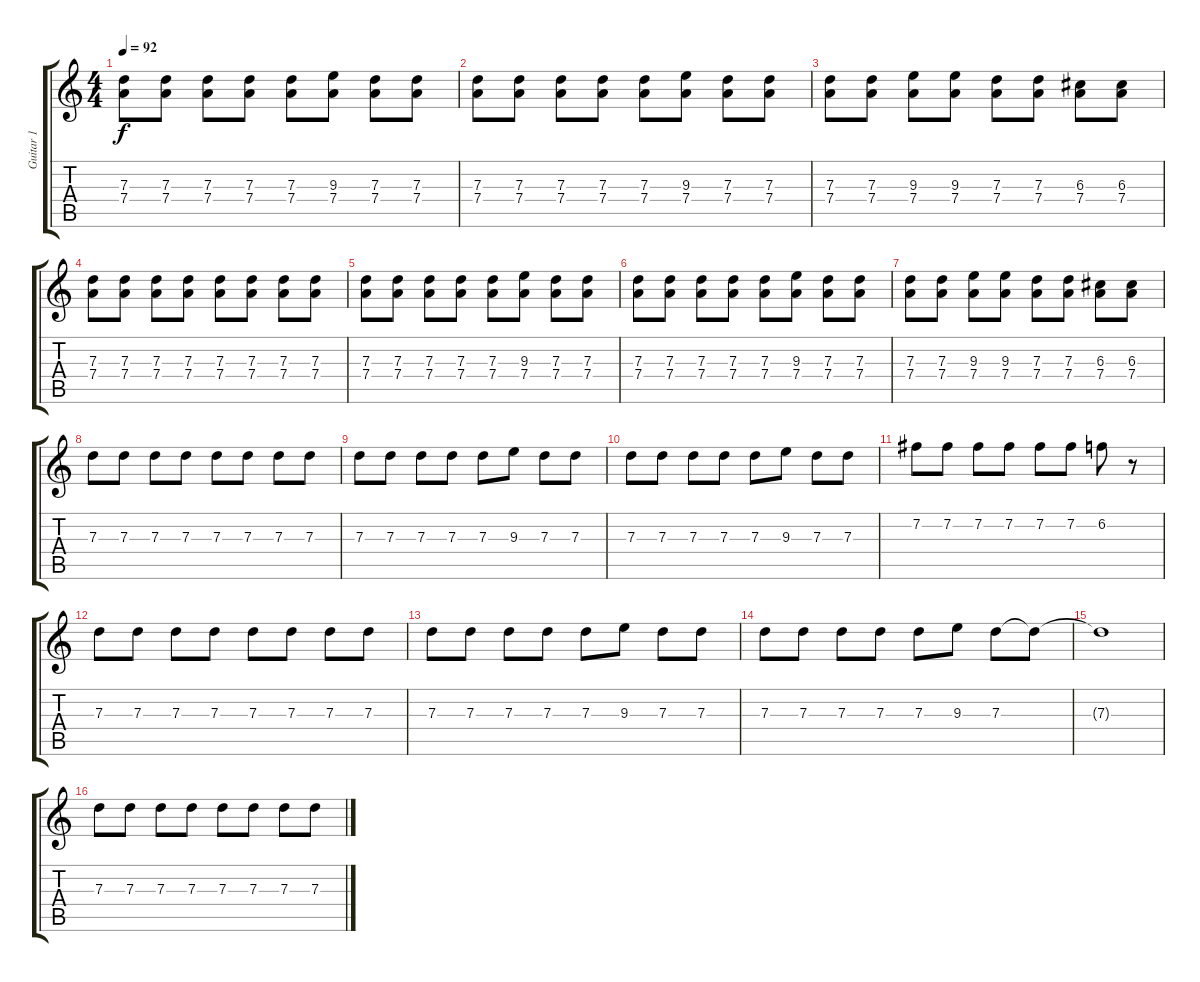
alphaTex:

\track ("Guitar 1" "Guitar 1") {instrument electricguitarclean}
\staff {score tabs}
\tuning (E4 B3 G3 D3 A2 E2) {hide}
\ts (4 4)
\tempo 92
\clef g2
\ks c
(7.3 7.4).8{dy f} (7.3 7.4).8 (7.3 7.4).8 (7.3 7.4).8 (7.3 7.4).8 (9.3 7.4).8 (7.3 7.4).8 (7.3 7.4).8 |
(7.3 7.4).8 (7.3 7.4).8 (7.3 7.4).8 (7.3 7.4).8 (7.3 7.4).8 (9.3 7.4).8 (7.3 7.4).8 (7.3 7.4).8 |
(7.3 7.4).8 (7.3 7.4).8 (9.3 7.4).8 (9.3 7.4).8 (7.3 7.4).8 (7.3 7.4).8 (6.3 7.4).8 (6.3 7.4).8 |
(7.3 7.4).8 (7.3 7.4).8 (7.3 7.4).8 (7.3 7.4).8 (7.3 7.4).8 (7.3 7.4).8 (7.3 7.4).8 (7.3 7.4).8 |
(7.3 7.4).8 (7.3 7.4).8 (7.3 7.4).8 (7.3 7.4).8 (7.3 7.4).8 (9.3 7.4).8 (7.3 7.4).8 (7.3 7.4).8 |
(7.3 7.4).8 (7.3 7.4).8 (7.3 7.4).8 (7.3 7.4).8 (7.3 7.4).8 (9.3 7.4).8 (7.3 7.4).8 (7.3 7.4).8 |
(7.3 7.4).8 (7.3 7.4).8 (9.3 7.4).8 (9.3 7.4).8 (7.3 7.4).8 (7.3 7.4).8 (6.3 7.4).8 (6.3 7.4).8 |
7.3.8 7.3.8 7.3.8 7.3.8 7.3.8 7.3.8 7.3.8 7.3.8 |
7.3.8 7.3.8 7.3.8 7.3.8 7.3.8 9.3.8 7.3.8 7.3.8 |
7.3.8 7.3.8 7.3.8 7.3.8 7.3.8 9.3.8 7.3.8 7.3.8 |
7.2.8 7.2.8 7.2.8 7.2.8 7.2.8 7.2.8 6.2.8 r.8 |
7.3.8 7.3.8 7.3.8 7.3.8 7.3.8 7.3.8 7.3.8 7.3.8 |
7.3.8 7.3.8 7.3.8 7.3.8 7.3.8 9.3.8 7.3.8 7.3.8 |
7.3.8 7.3.8 7.3.8 7.3.8 7.3.8 9.3.8 7.3.8 7.3{t}.8 |
7.3{t}.1 |
7.3.8 7.3.8 7.3.8 7.3.8 7.3.8 7.3.8 7.3.8 7.3.8
